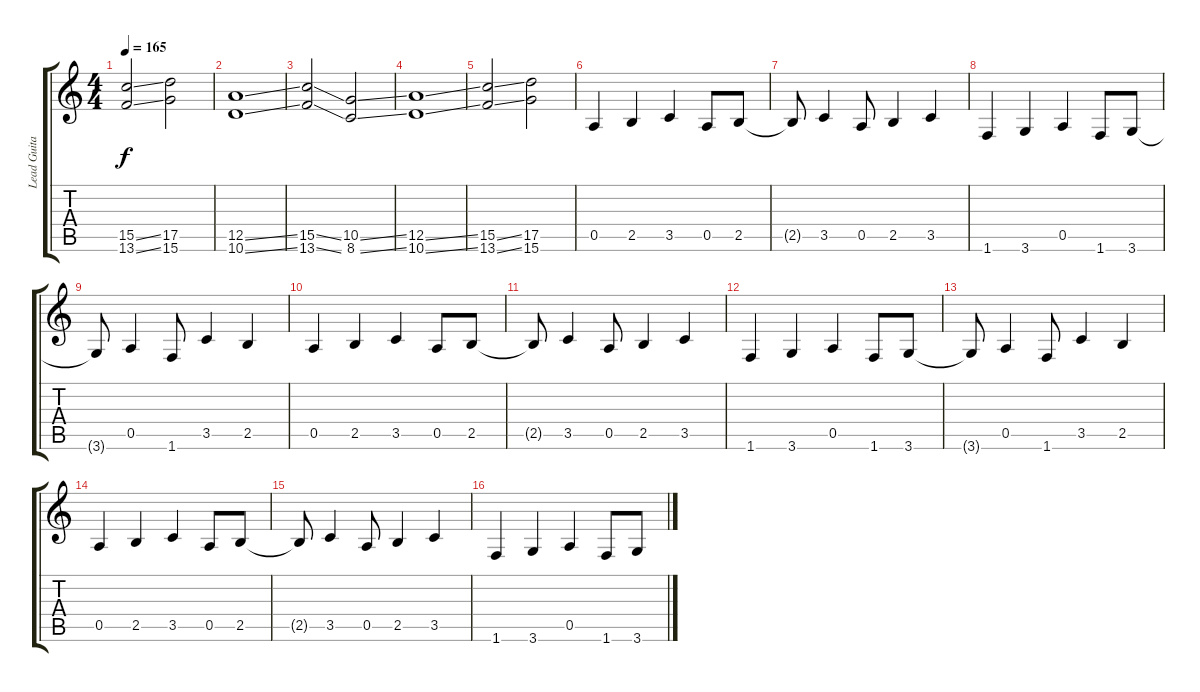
\track ("Lead Guitar (Learn It)" "Lead Guita") {instrument distortionguitar}
\staff {score tabs}
\tuning (E4 B3 G3 D3 A2 E2) {hide}
\ts (4 4)
\tempo 165
\clef g2
\ks c
(15.5{ss} 13.6{ss}).2{dy f} (17.5 15.6).2 |
(12.5{ss} 10.6{ss}).1 |
(15.5{ss} 13.6{ss}).2 (10.5{ss} 8.6{ss}).2 |
(12.5{ss} 10.6{ss}).1 |
(15.5{ss} 13.6{ss}).2 (17.5 15.6).2 |
0.5.4 2.5.4 3.5.4 0.5.8 2.5.8 |
2.5{t}.8 3.5.4 0.5.8 2.5.4 3.5.4 |
1.6.4 3.6.4 0.5.4 1.6.8 3.6.8 |
3.6{t}.8 0.5.4 1.6.8 3.5.4 2.5.4 |
0.5.4 2.5.4 3.5.4 0.5.8 2.5.8 |
2.5{t}.8 3.5.4 0.5.8 2.5.4 3.5.4 |
1.6.4 3.6.4 0.5.4 1.6.8 3.6.8 |
3.6{t}.8 0.5.4 1.6.8 3.5.4 2.5.4 |
0.5.4 2.5.4 3.5.4 0.5.8 2.5.8 |
2.5{t}.8 3.5.4 0.5.8 2.5.4 3.5.4 |
1.6.4 3.6.4 0.5.4 1.6.8 3.6.8
